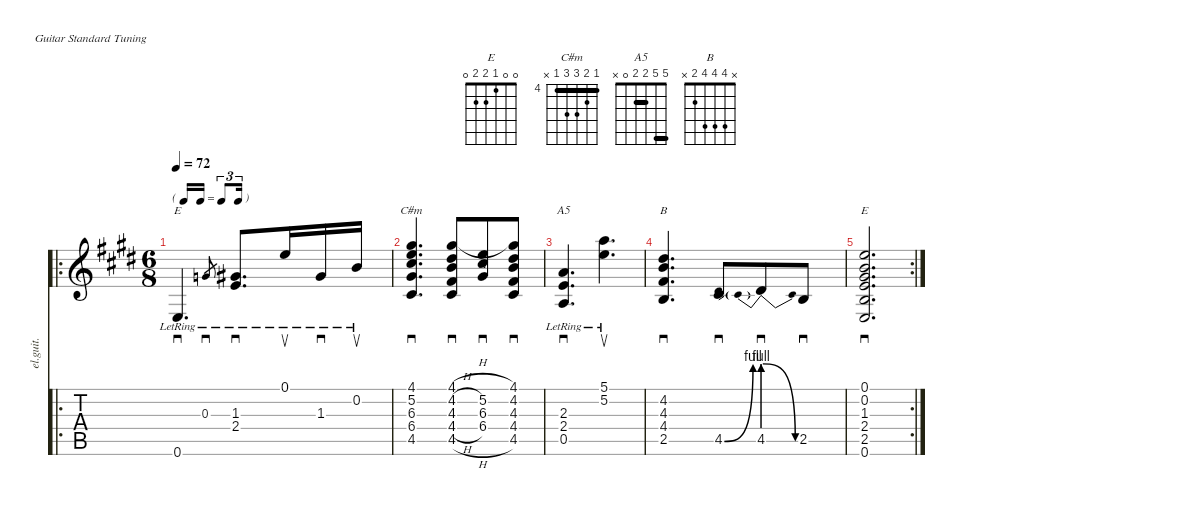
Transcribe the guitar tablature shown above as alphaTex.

\defaultSystemsLayout 4
\hideDynamics
\bracketExtendMode nobrackets
\track ("Clean Guitar" "el.guit.") {defaultSystemsLayout 5 instrument electricguitarclean}
\staff {score tabs}
\tuning (E4 B3 G3 D3 A2 E2)
\chord ("E" 0 0 1 2 2 0) {showfingering false}
\chord ("C#m" 4 5 6 6 4 x) {firstfret 4 showfingering false barre 4}
\chord ("A5" 5 5 2 2 0 x) {showfingering false barre (2 5)}
\chord ("B" x 4 4 4 2 x) {showfingering false}
\ro
\ts (6 8)
\beaming (8 3 3)
\tf triplet16th
\tempo 72
\clef g2
\ks e
0.6{lr acc forcenatural}.4{d sd ch "E" dy mf instrument electricguitarclean beam Up} 0.3{lr acc forcenatural}.8{sd gr beam Up} (1.3{lr acc #} 2.4{lr acc forcenatural}).8{d sd beam Up} 0.1{lr acc forcenatural}.16{su beam Up} 1.3{lr acc #}.16{sd beam Up} 0.2{lr acc forcenatural}.16{su beam Up} |
(4.5{acc #} 6.4{acc #} 6.3{acc #} 5.2{acc forcenatural} 4.1{acc #}).4{d sd ch "C#m" beam Up} (4.5{h acc #} 4.4{h acc #} 4.3{h acc forcenatural} 4.2{h acc #} 4.1{h acc #}).8{sd beam Up} (6.4{acc #} 6.3{acc #} 5.2{acc forcenatural}).8{sd beam Up} (4.5{acc #} 4.4{acc #} 4.3{acc forcenatural} 4.2{acc #} 4.1{acc #}).8{sd beam Up} |
(0.5{lr acc forcenatural} 2.4{lr acc forcenatural} 2.3{lr acc forcenatural}).4{d sd ch "A5" beam Up} (5.2{lr acc forcenatural} 5.1{lr acc forcenatural}).4{d su beam Down} |
(2.5{acc forcenatural} 4.4{acc #} 4.3{acc forcenatural} 4.2{acc #}).4{d sd ch "B" beam Up} 4.5{be (bend 0 0 15 4) acc #}.8{sd beam Up} 4.5{be (prebendrelease 0 4 15 0)}.8{sd beam Up} 2.5{acc forcenatural}.8{sd beam Up} |
\rc 2
(0.6{acc forcenatural} 2.5{acc forcenatural} 2.4{acc forcenatural} 1.3{acc #} 0.2{acc forcenatural} 0.1{acc forcenatural}).2{d sd ch "E" beam Up}
